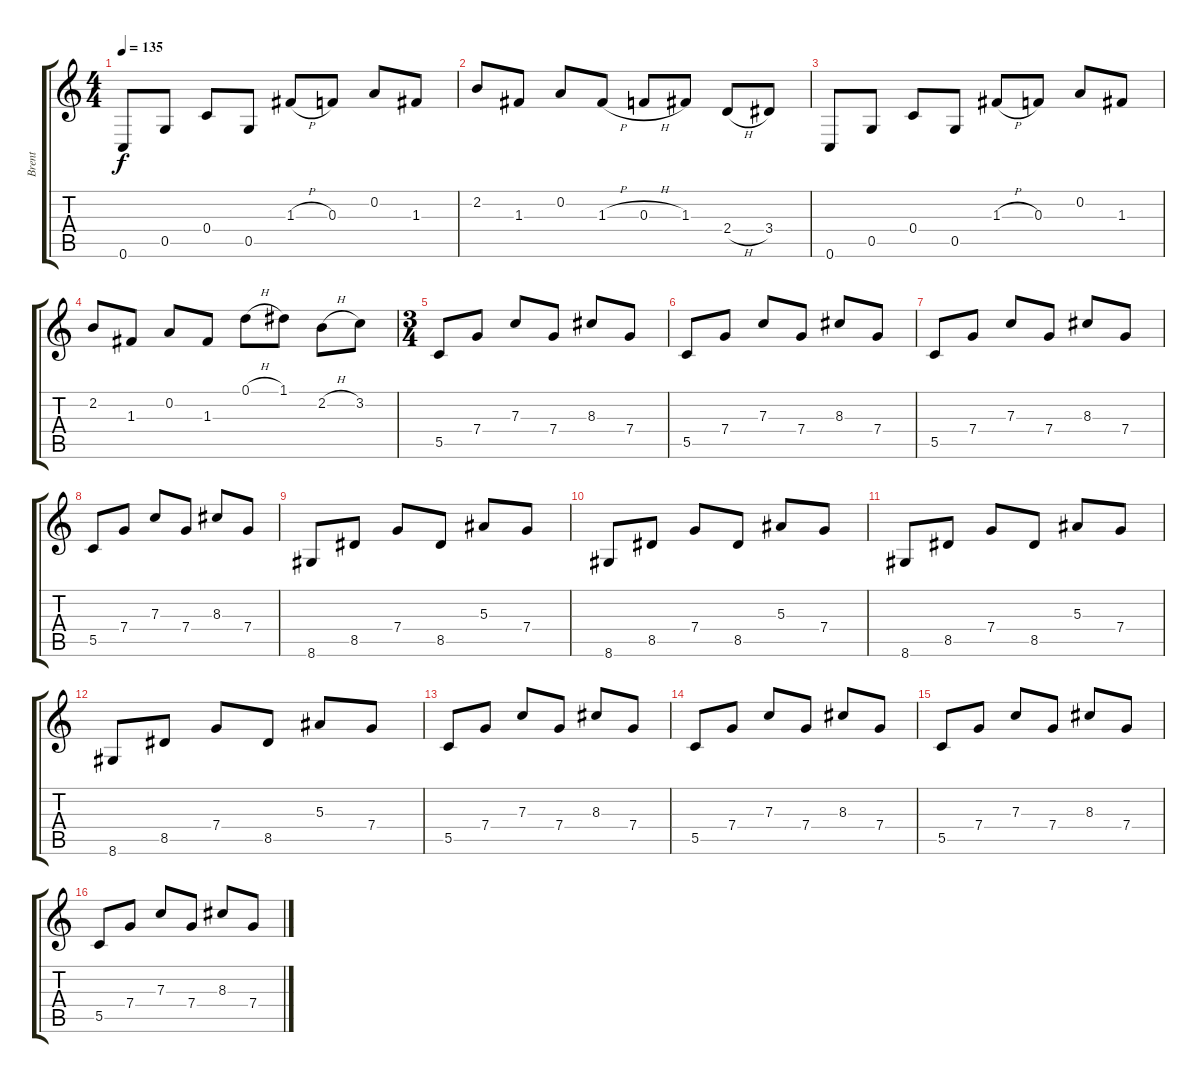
\track ("Brent" "Brent") {instrument distortionguitar}
\staff {score tabs}
\tuning (D4 A3 F3 C3 G2 C2) {hide}
\ts (4 4)
\tempo 135
\clef g2
\ks c
0.6.8{dy f} 0.5.8 0.4.8 0.5.8 1.3{h}.8 0.3.8 0.2.8 1.3.8 |
2.2.8 1.3.8 0.2.8 1.3{h}.8 0.3{h}.8 1.3.8 2.4{h}.8 3.4.8 |
0.6.8 0.5.8 0.4.8 0.5.8 1.3{h}.8 0.3.8 0.2.8 1.3.8 |
2.2.8 1.3.8 0.2.8 1.3.8 0.1{h}.8 1.1.8 2.2{h}.8 3.2.8 |
\ts (3 4)
5.5.8 7.4.8 7.3.8 7.4.8 8.3.8 7.4.8 |
5.5.8 7.4.8 7.3.8 7.4.8 8.3.8 7.4.8 |
5.5.8 7.4.8 7.3.8 7.4.8 8.3.8 7.4.8 |
5.5.8 7.4.8 7.3.8 7.4.8 8.3.8 7.4.8 |
8.6.8 8.5.8 7.4.8 8.5.8 5.3.8 7.4.8 |
8.6.8 8.5.8 7.4.8 8.5.8 5.3.8 7.4.8 |
8.6.8 8.5.8 7.4.8 8.5.8 5.3.8 7.4.8 |
8.6.8 8.5.8 7.4.8 8.5.8 5.3.8 7.4.8 |
5.5.8 7.4.8 7.3.8 7.4.8 8.3.8 7.4.8 |
5.5.8 7.4.8 7.3.8 7.4.8 8.3.8 7.4.8 |
5.5.8 7.4.8 7.3.8 7.4.8 8.3.8 7.4.8 |
5.5.8 7.4.8 7.3.8 7.4.8 8.3.8 7.4.8
